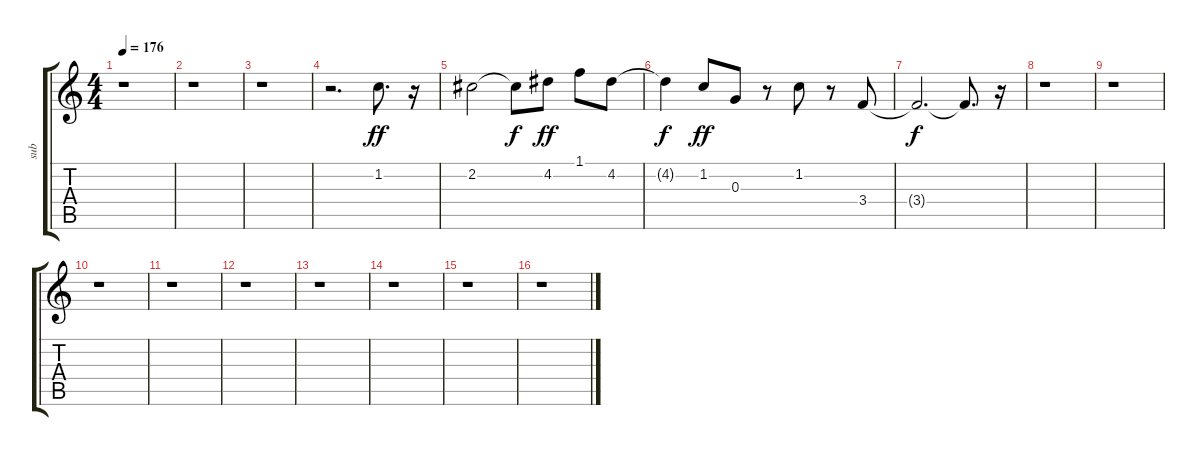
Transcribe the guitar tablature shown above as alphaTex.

\track ("sub" "sub") {instrument electricguitarclean}
\staff {score tabs}
\tuning (E4 B3 G3 D3 A2 E2) {hide}
\ts (4 4)
\tempo 176
\clef g2
\ks c
r.1{dy ff} |
r.1 |
r.1 |
r.2{d} 1.2.8{d} r.16 |
2.2.2 2.2{t}.8{dy f} 4.2.8{dy ff} 1.1.8 4.2.8 |
4.2{t}.4{dy f} 1.2.8{dy ff} 0.3.8 r.8 1.2.8 r.8 3.4.8 |
3.4{t}.2{d dy f} 3.4{t}.8{d} r.16 |
r.1 |
r.1 |
r.1 |
r.1 |
r.1 |
r.1 |
r.1 |
r.1 |
r.1
